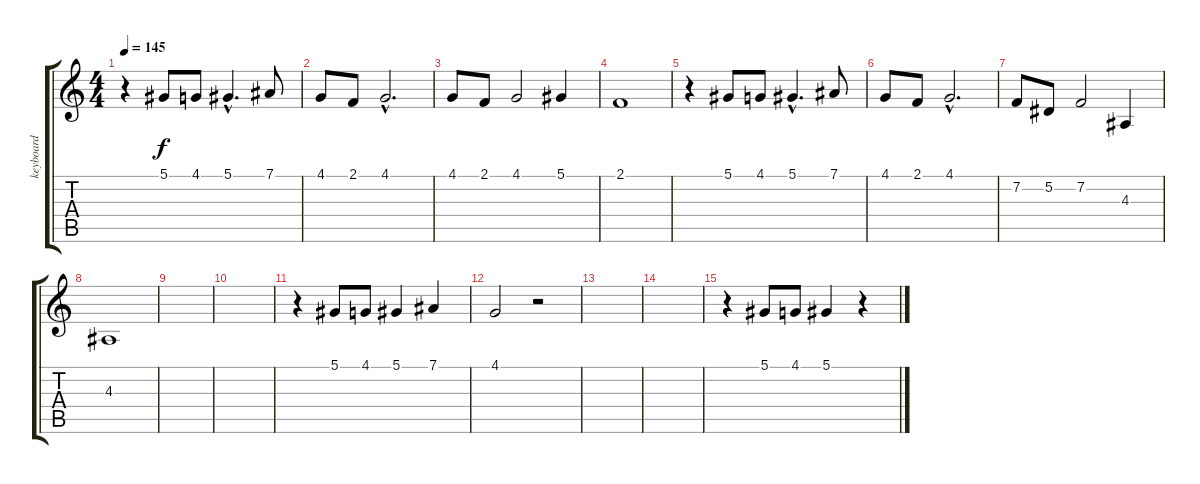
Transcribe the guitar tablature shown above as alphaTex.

\track ("keyboard" "keyboard") {instrument brasssection}
\staff {score tabs}
\tuning (Eb4 Bb3 Gb3 Db3 Ab2 Eb2) {hide}
\ts (4 4)
\tempo 145
\clef g2
\ks c
r.4{dy f} 5.1.8 4.1.8 5.1{hac}.4{d} 7.1.8 |
4.1.8 2.1.8 4.1{hac}.2{d} |
4.1.8 2.1.8 4.1.2 5.1.4 |
2.1.1 |
r.4 5.1.8 4.1.8 5.1{hac}.4{d} 7.1.8 |
4.1.8 2.1.8 4.1{hac}.2{d} |
7.2.8 5.2.8 7.2.2 4.3.4 |
4.3.1 |
|
|
r.4 5.1.8 4.1.8 5.1.4 7.1.4 |
4.1.2 r.2 |
|
|
r.4 5.1.8 4.1.8 5.1.4 r.4
